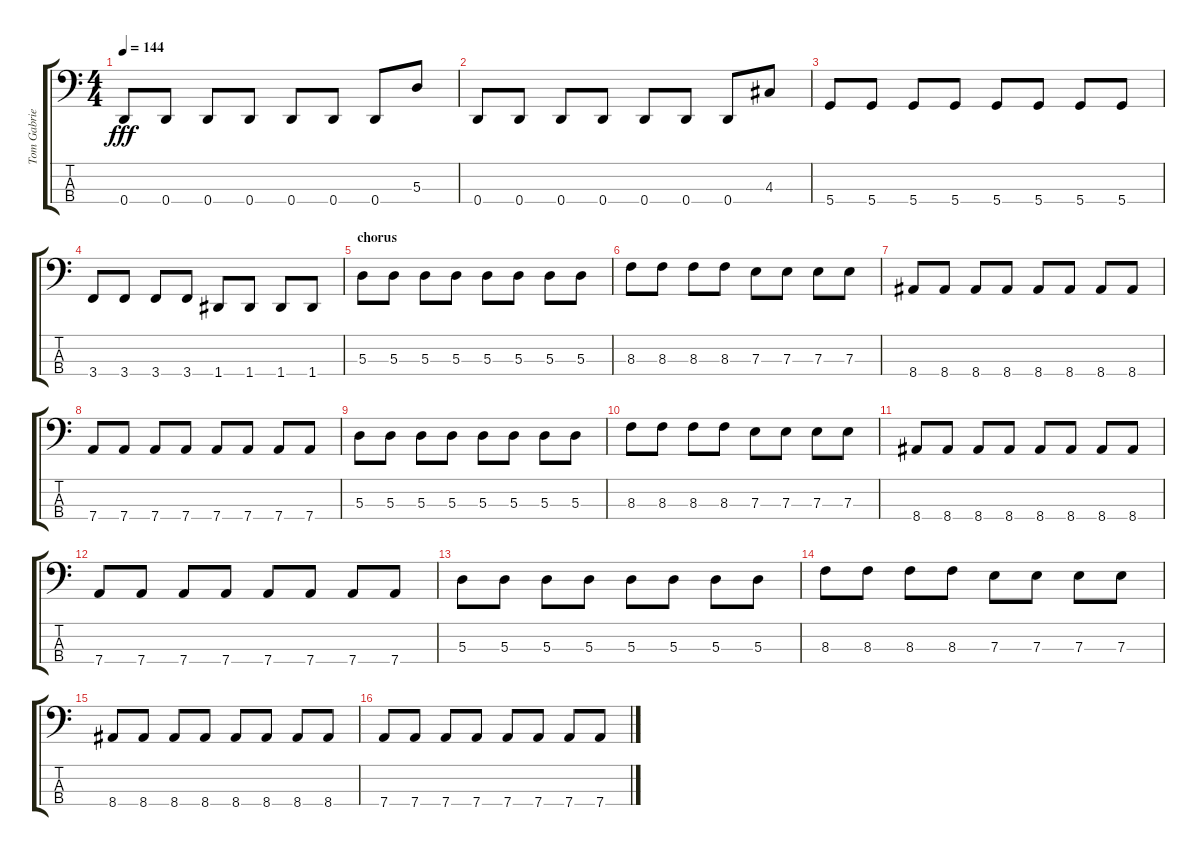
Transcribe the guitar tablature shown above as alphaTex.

\track ("Tom Gabriel (Bass Guitar)" "Tom Gabrie") {instrument electricbasspick}
\staff {score tabs}
\tuning (G2 D2 A1 D1) {hide}
\ts (4 4)
\tempo 144
\clef f4
\ks c
0.4.8{dy fff} 0.4.8 0.4.8 0.4.8 0.4.8 0.4.8 0.4.8 5.3.8 |
0.4.8 0.4.8 0.4.8 0.4.8 0.4.8 0.4.8 0.4.8 4.3.8 |
5.4.8 5.4.8 5.4.8 5.4.8 5.4.8 5.4.8 5.4.8 5.4.8 |
3.4.8 3.4.8 3.4.8 3.4.8 1.4.8 1.4.8 1.4.8 1.4.8 |
\section ("" "chorus")
5.3.8 5.3.8 5.3.8 5.3.8 5.3.8 5.3.8 5.3.8 5.3.8 |
8.3.8 8.3.8 8.3.8 8.3.8 7.3.8 7.3.8 7.3.8 7.3.8 |
8.4.8 8.4.8 8.4.8 8.4.8 8.4.8 8.4.8 8.4.8 8.4.8 |
7.4.8 7.4.8 7.4.8 7.4.8 7.4.8 7.4.8 7.4.8 7.4.8 |
5.3.8 5.3.8 5.3.8 5.3.8 5.3.8 5.3.8 5.3.8 5.3.8 |
8.3.8 8.3.8 8.3.8 8.3.8 7.3.8 7.3.8 7.3.8 7.3.8 |
8.4.8 8.4.8 8.4.8 8.4.8 8.4.8 8.4.8 8.4.8 8.4.8 |
7.4.8 7.4.8 7.4.8 7.4.8 7.4.8 7.4.8 7.4.8 7.4.8 |
5.3.8 5.3.8 5.3.8 5.3.8 5.3.8 5.3.8 5.3.8 5.3.8 |
8.3.8 8.3.8 8.3.8 8.3.8 7.3.8 7.3.8 7.3.8 7.3.8 |
8.4.8 8.4.8 8.4.8 8.4.8 8.4.8 8.4.8 8.4.8 8.4.8 |
7.4.8 7.4.8 7.4.8 7.4.8 7.4.8 7.4.8 7.4.8 7.4.8
